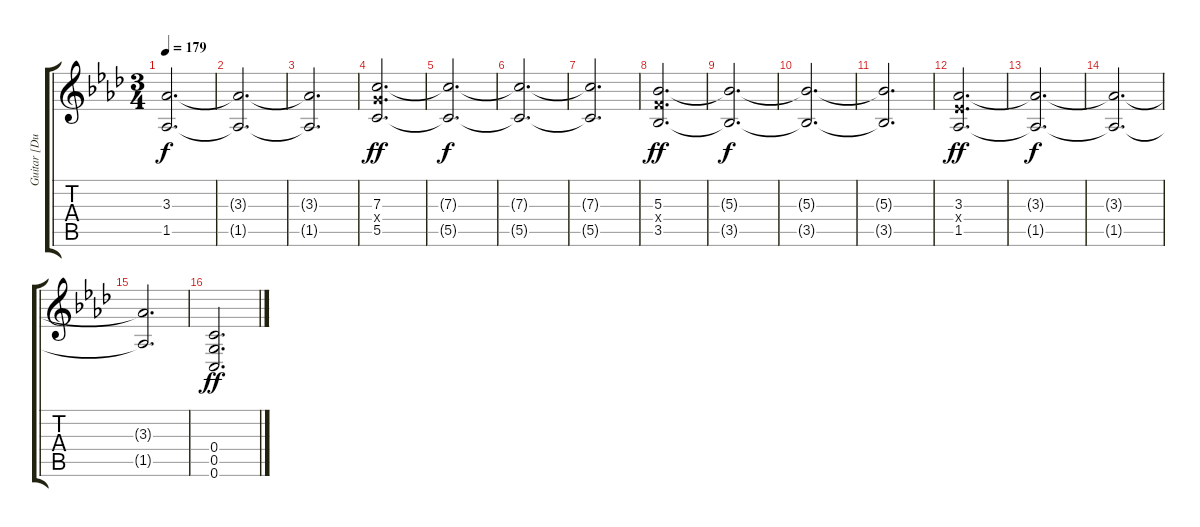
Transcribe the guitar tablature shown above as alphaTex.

\track ("Guitar [Dustin]" "Guitar [Du") {instrument distortionguitar}
\staff {score tabs}
\tuning (D4 A3 F3 C3 G2 C2) {hide}
\ts (3 4)
\tempo 179
\clef g2
\ks ab
(3.3{t} 1.5{t}).2{d dy f} |
(3.3{t} 1.5{t}).2{d} |
(3.3{t} 1.5{t}).2{d} |
(7.3 7.4{x} 5.5).2{d dy ff} |
(7.3{t} 5.5{t}).2{d dy f} |
(7.3{t} 5.5{t}).2{d} |
(7.3{t} 5.5{t}).2{d} |
(5.3 5.4{x} 3.5).2{d dy ff} |
(5.3{t} 3.5{t}).2{d dy f} |
(5.3{t} 3.5{t}).2{d} |
(5.3{t} 3.5{t}).2{d} |
(3.3 3.4{x} 1.5).2{d dy ff} |
(3.3{t} 1.5{t}).2{d dy f} |
(3.3{t} 1.5{t}).2{d} |
(3.3{t} 1.5{t}).2{d} |
(0.4 0.5 0.6).2{d dy ff}
